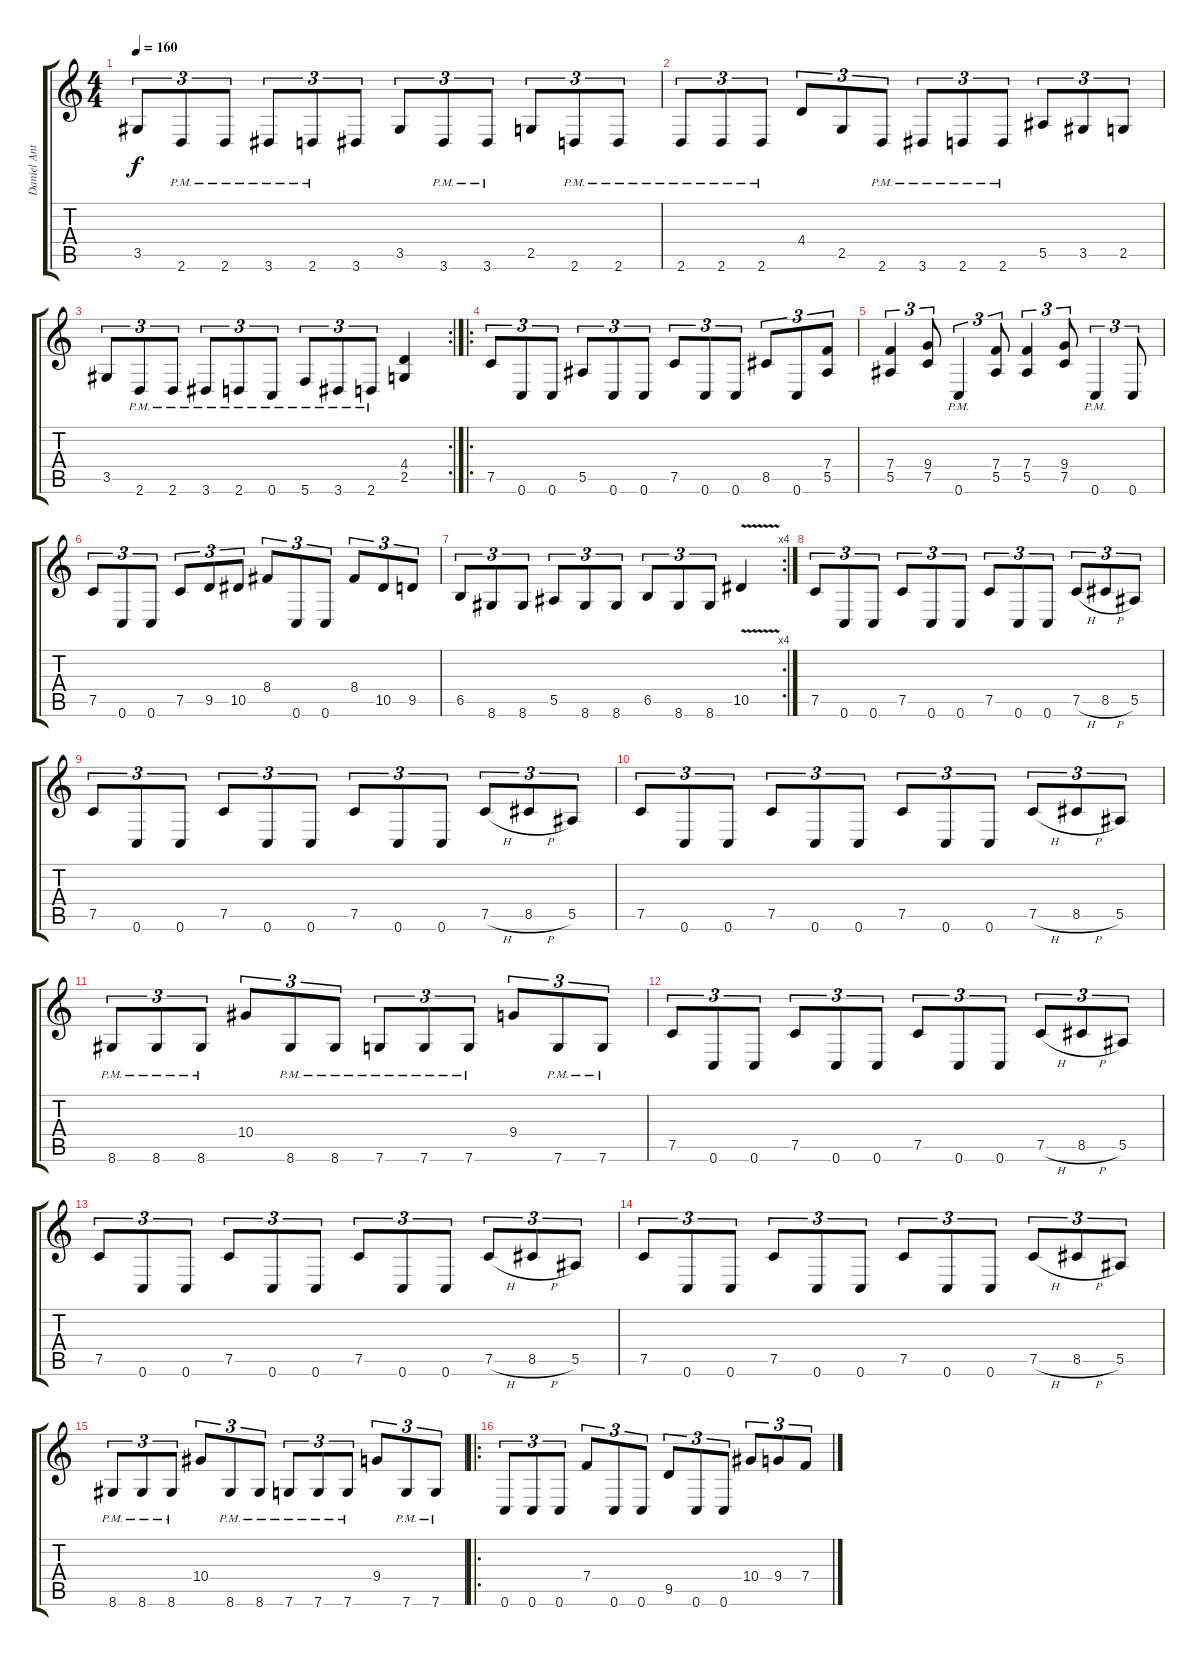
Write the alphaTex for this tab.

\track ("Daniel Antonsson " "Daniel Ant") {instrument distortionguitar}
\staff {score tabs}
\tuning (C4 G3 Eb3 Bb2 F2 C2) {hide}
\ts (4 4)
\tempo 160
\clef g2
\ks c
3.5.8{tu (3 2) dy f} 2.6{pm}.8{tu (3 2)} 2.6{pm}.8{tu (3 2)} 3.6{pm}.8{tu (3 2)} 2.6{pm}.8{tu (3 2)} 3.6.8{tu (3 2)} 3.5.8{tu (3 2)} 3.6{pm}.8{tu (3 2)} 3.6{pm}.8{tu (3 2)} 2.5.8{tu (3 2)} 2.6{pm}.8{tu (3 2)} 2.6{pm}.8{tu (3 2)} |
2.6{pm}.8{tu (3 2)} 2.6{pm}.8{tu (3 2)} 2.6{pm}.8{tu (3 2)} 4.4.8{tu (3 2)} 2.5.8{tu (3 2)} 2.6{pm}.8{tu (3 2)} 3.6{pm}.8{tu (3 2)} 2.6{pm}.8{tu (3 2)} 2.6{pm}.8{tu (3 2)} 5.5.8{tu (3 2)} 3.5.8{tu (3 2)} 2.5.8{tu (3 2)} |
\rc 2
3.5.8{tu (3 2)} 2.6{pm}.8{tu (3 2)} 2.6{pm}.8{tu (3 2)} 3.6{pm}.8{tu (3 2)} 2.6{pm}.8{tu (3 2)} 0.6{pm}.8{tu (3 2)} 5.6{pm}.8{tu (3 2)} 3.6{pm}.8{tu (3 2)} 2.6{pm}.8{tu (3 2)} (4.4 2.5).4 |
\ro
7.5.8{tu (3 2)} 0.6.8{tu (3 2)} 0.6.8{tu (3 2)} 5.5.8{tu (3 2)} 0.6.8{tu (3 2)} 0.6.8{tu (3 2)} 7.5.8{tu (3 2)} 0.6.8{tu (3 2)} 0.6.8{tu (3 2)} 8.5.8{tu (3 2)} 0.6.8{tu (3 2)} (7.4 5.5).8{tu (3 2)} |
(7.4 5.5).4{tu (3 2)} (9.4 7.5).8{tu (3 2)} 0.6{pm}.4{tu (3 2)} (7.4 5.5).8{tu (3 2)} (7.4 5.5).4{tu (3 2)} (9.4 7.5).8{tu (3 2)} 0.6{pm}.4{tu (3 2)} 0.6.8{tu (3 2)} |
7.5.8{tu (3 2)} 0.6.8{tu (3 2)} 0.6.8{tu (3 2)} 7.5.8{tu (3 2)} 9.5.8{tu (3 2)} 10.5.8{tu (3 2)} 8.4.8{tu (3 2)} 0.6.8{tu (3 2)} 0.6.8{tu (3 2)} 8.4.8{tu (3 2)} 10.5.8{tu (3 2)} 9.5.8{tu (3 2)} |
\rc 4
6.5.8{tu (3 2)} 8.6.8{tu (3 2)} 8.6.8{tu (3 2)} 5.5.8{tu (3 2)} 8.6.8{tu (3 2)} 8.6.8{tu (3 2)} 6.5.8{tu (3 2)} 8.6.8{tu (3 2)} 8.6.8{tu (3 2)} 10.5{v}.4 |
7.5.8{tu (3 2)} 0.6.8{tu (3 2)} 0.6.8{tu (3 2)} 7.5.8{tu (3 2)} 0.6.8{tu (3 2)} 0.6.8{tu (3 2)} 7.5.8{tu (3 2)} 0.6.8{tu (3 2)} 0.6.8{tu (3 2)} 7.5{h}.8{tu (3 2)} 8.5{h}.8{tu (3 2)} 5.5.8{tu (3 2)} |
7.5.8{tu (3 2)} 0.6.8{tu (3 2)} 0.6.8{tu (3 2)} 7.5.8{tu (3 2)} 0.6.8{tu (3 2)} 0.6.8{tu (3 2)} 7.5.8{tu (3 2)} 0.6.8{tu (3 2)} 0.6.8{tu (3 2)} 7.5{h}.8{tu (3 2)} 8.5{h}.8{tu (3 2)} 5.5.8{tu (3 2)} |
7.5.8{tu (3 2)} 0.6.8{tu (3 2)} 0.6.8{tu (3 2)} 7.5.8{tu (3 2)} 0.6.8{tu (3 2)} 0.6.8{tu (3 2)} 7.5.8{tu (3 2)} 0.6.8{tu (3 2)} 0.6.8{tu (3 2)} 7.5{h}.8{tu (3 2)} 8.5{h}.8{tu (3 2)} 5.5.8{tu (3 2)} |
8.6{pm}.8{tu (3 2)} 8.6{pm}.8{tu (3 2)} 8.6{pm}.8{tu (3 2)} 10.4.8{tu (3 2)} 8.6{pm}.8{tu (3 2)} 8.6{pm}.8{tu (3 2)} 7.6{pm}.8{tu (3 2)} 7.6{pm}.8{tu (3 2)} 7.6{pm}.8{tu (3 2)} 9.4.8{tu (3 2)} 7.6{pm}.8{tu (3 2)} 7.6{pm}.8{tu (3 2)} |
7.5.8{tu (3 2)} 0.6.8{tu (3 2)} 0.6.8{tu (3 2)} 7.5.8{tu (3 2)} 0.6.8{tu (3 2)} 0.6.8{tu (3 2)} 7.5.8{tu (3 2)} 0.6.8{tu (3 2)} 0.6.8{tu (3 2)} 7.5{h}.8{tu (3 2)} 8.5{h}.8{tu (3 2)} 5.5.8{tu (3 2)} |
7.5.8{tu (3 2)} 0.6.8{tu (3 2)} 0.6.8{tu (3 2)} 7.5.8{tu (3 2)} 0.6.8{tu (3 2)} 0.6.8{tu (3 2)} 7.5.8{tu (3 2)} 0.6.8{tu (3 2)} 0.6.8{tu (3 2)} 7.5{h}.8{tu (3 2)} 8.5{h}.8{tu (3 2)} 5.5.8{tu (3 2)} |
7.5.8{tu (3 2)} 0.6.8{tu (3 2)} 0.6.8{tu (3 2)} 7.5.8{tu (3 2)} 0.6.8{tu (3 2)} 0.6.8{tu (3 2)} 7.5.8{tu (3 2)} 0.6.8{tu (3 2)} 0.6.8{tu (3 2)} 7.5{h}.8{tu (3 2)} 8.5{h}.8{tu (3 2)} 5.5.8{tu (3 2)} |
8.6{pm}.8{tu (3 2)} 8.6{pm}.8{tu (3 2)} 8.6{pm}.8{tu (3 2)} 10.4.8{tu (3 2)} 8.6{pm}.8{tu (3 2)} 8.6{pm}.8{tu (3 2)} 7.6{pm}.8{tu (3 2)} 7.6{pm}.8{tu (3 2)} 7.6{pm}.8{tu (3 2)} 9.4.8{tu (3 2)} 7.6{pm}.8{tu (3 2)} 7.6{pm}.8{tu (3 2)} |
\ro
0.6.8{tu (3 2)} 0.6.8{tu (3 2)} 0.6.8{tu (3 2)} 7.4.8{tu (3 2)} 0.6.8{tu (3 2)} 0.6.8{tu (3 2)} 9.5.8{tu (3 2)} 0.6.8{tu (3 2)} 0.6.8{tu (3 2)} 10.4.8{tu (3 2)} 9.4.8{tu (3 2)} 7.4.8{tu (3 2)}
